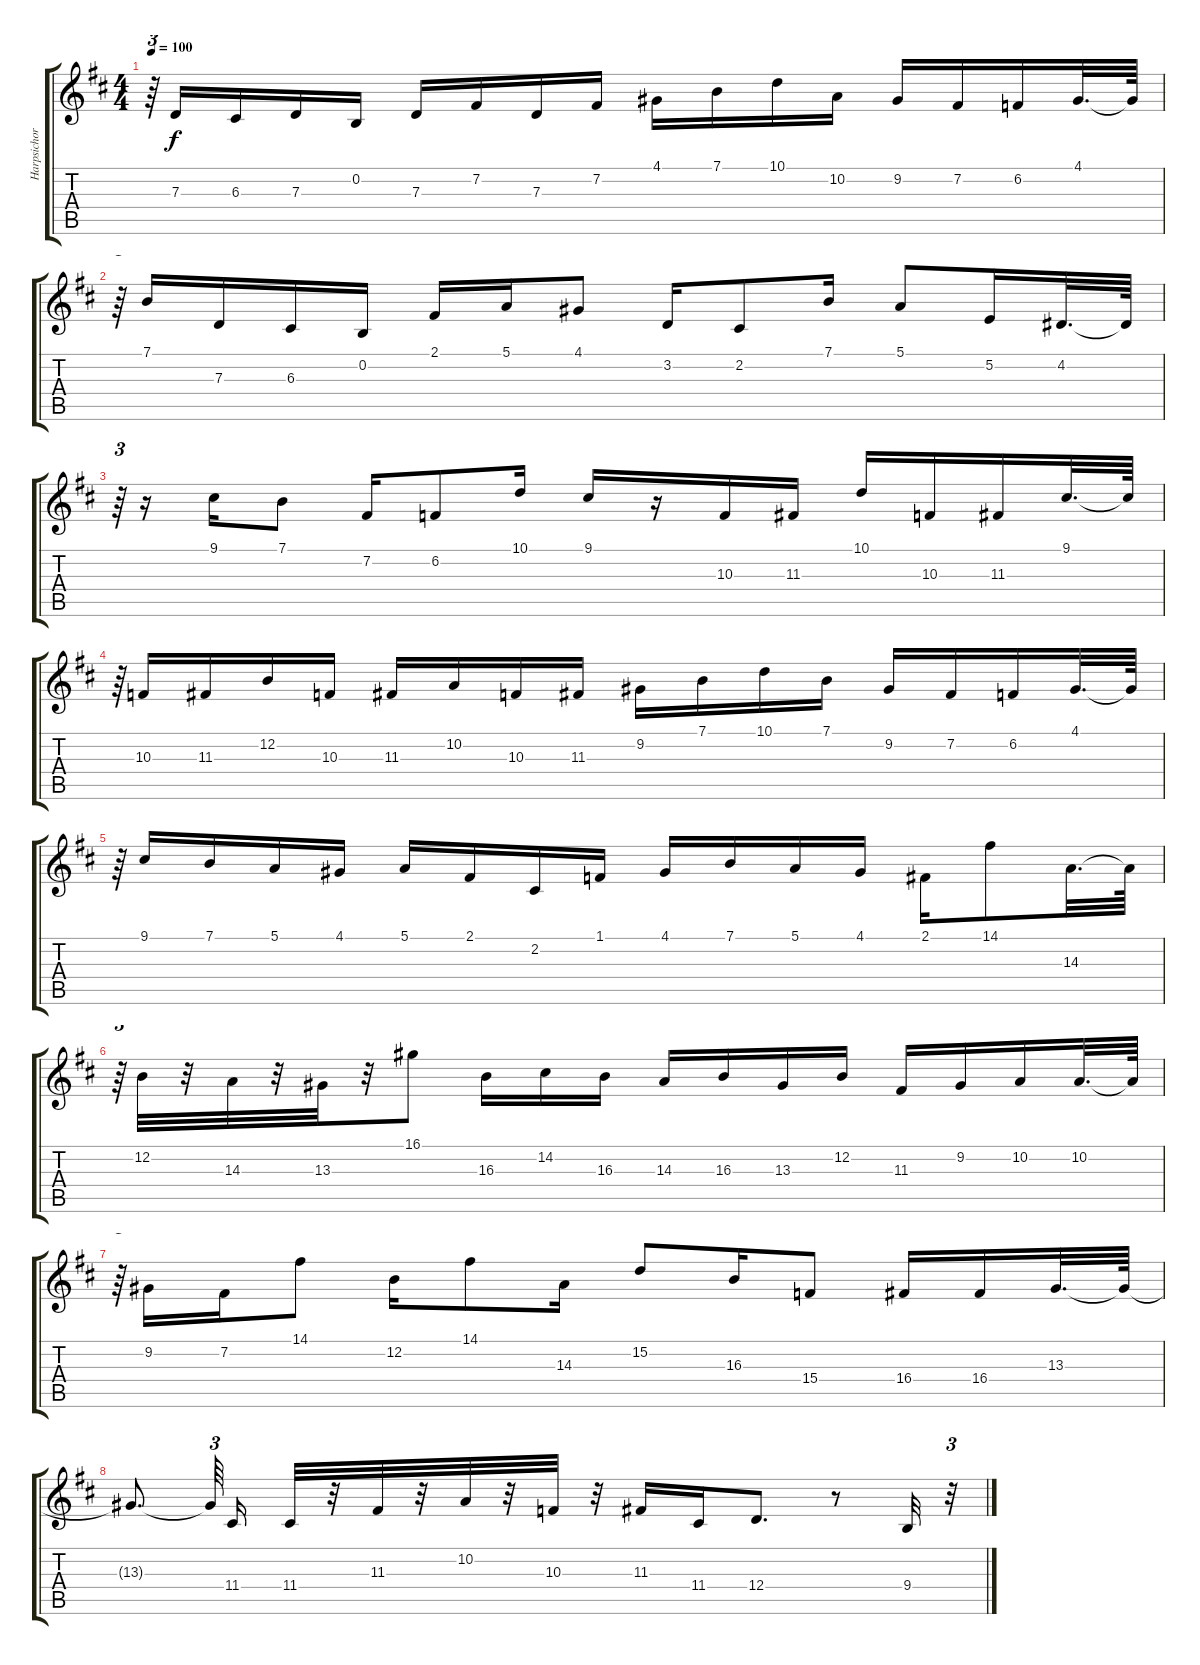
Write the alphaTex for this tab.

\track ("Harpsichord RH" "Harpsichor") {instrument harpsichord}
\staff {score tabs}
\tuning (E4 B3 G3 D3 A2 E2) {hide}
\ts (4 4)
\tempo 100
\clef g2
\ks bminor
r.64{tu (3 2) dy f} 7.3.16 6.3.16 7.3.16 0.2.16 7.3.16 7.2.16 7.3.16 7.2.16 4.1.16 7.1.16 10.1.16 10.2.16 9.2.16 7.2.16 6.2.16 4.1.32{d} 4.1{t}.64 |
r.64{tu (3 2)} 7.1.16 7.3.16 6.3.16 0.2.16 2.1.16 5.1.16 4.1.8 3.2.16 2.2.8 7.1.16 5.1.8 5.2.16 4.2.32{d} 4.2{t}.64 |
r.64{tu (3 2)} r.16 9.1.16 7.1.8 7.2.16 6.2.8 10.1.16 9.1.16 r.16 10.3.16 11.3.16 10.1.16 10.3.16 11.3.16 9.1.32{d} 9.1{t}.64 |
r.64{tu (3 2)} 10.3.16 11.3.16 12.2.16 10.3.16 11.3.16 10.2.16 10.3.16 11.3.16 9.2.16 7.1.16 10.1.16 7.1.16 9.2.16 7.2.16 6.2.16 4.1.32{d} 4.1{t}.64 |
r.64{tu (3 2)} 9.1.16 7.1.16 5.1.16 4.1.16 5.1.16 2.1.16 2.2.16 1.1.16 4.1.16 7.1.16 5.1.16 4.1.16 2.1.16 14.1.8 14.3.32{d} 14.3{t}.64 |
r.64{tu (3 2)} 12.2.32 r.32 14.3.32 r.32 13.3.32 r.32 16.1.8 16.3.16 14.2.16 16.3.16 14.3.16 16.3.16 13.3.16 12.2.16 11.3.16 9.2.16 10.2.16 10.2.32{d} 10.2{t}.64 |
r.64{tu (3 2)} 9.2.16 7.2.16 14.1.8 12.2.16 14.1.8 14.3.16 15.2.8 16.3.16 15.4.8 16.4.16 16.4.16 13.3.32{d} 13.3{t}.64 |
13.3{t}.8{d} 13.3{t}.64{tu (3 2)} 11.4.16 11.4.32 r.32 11.3.32 r.32 10.2.32 r.32 10.3.32 r.32 11.3.16 11.4.16 12.4.8{d} r.8 9.4.32 r.32{tu (3 2)}
